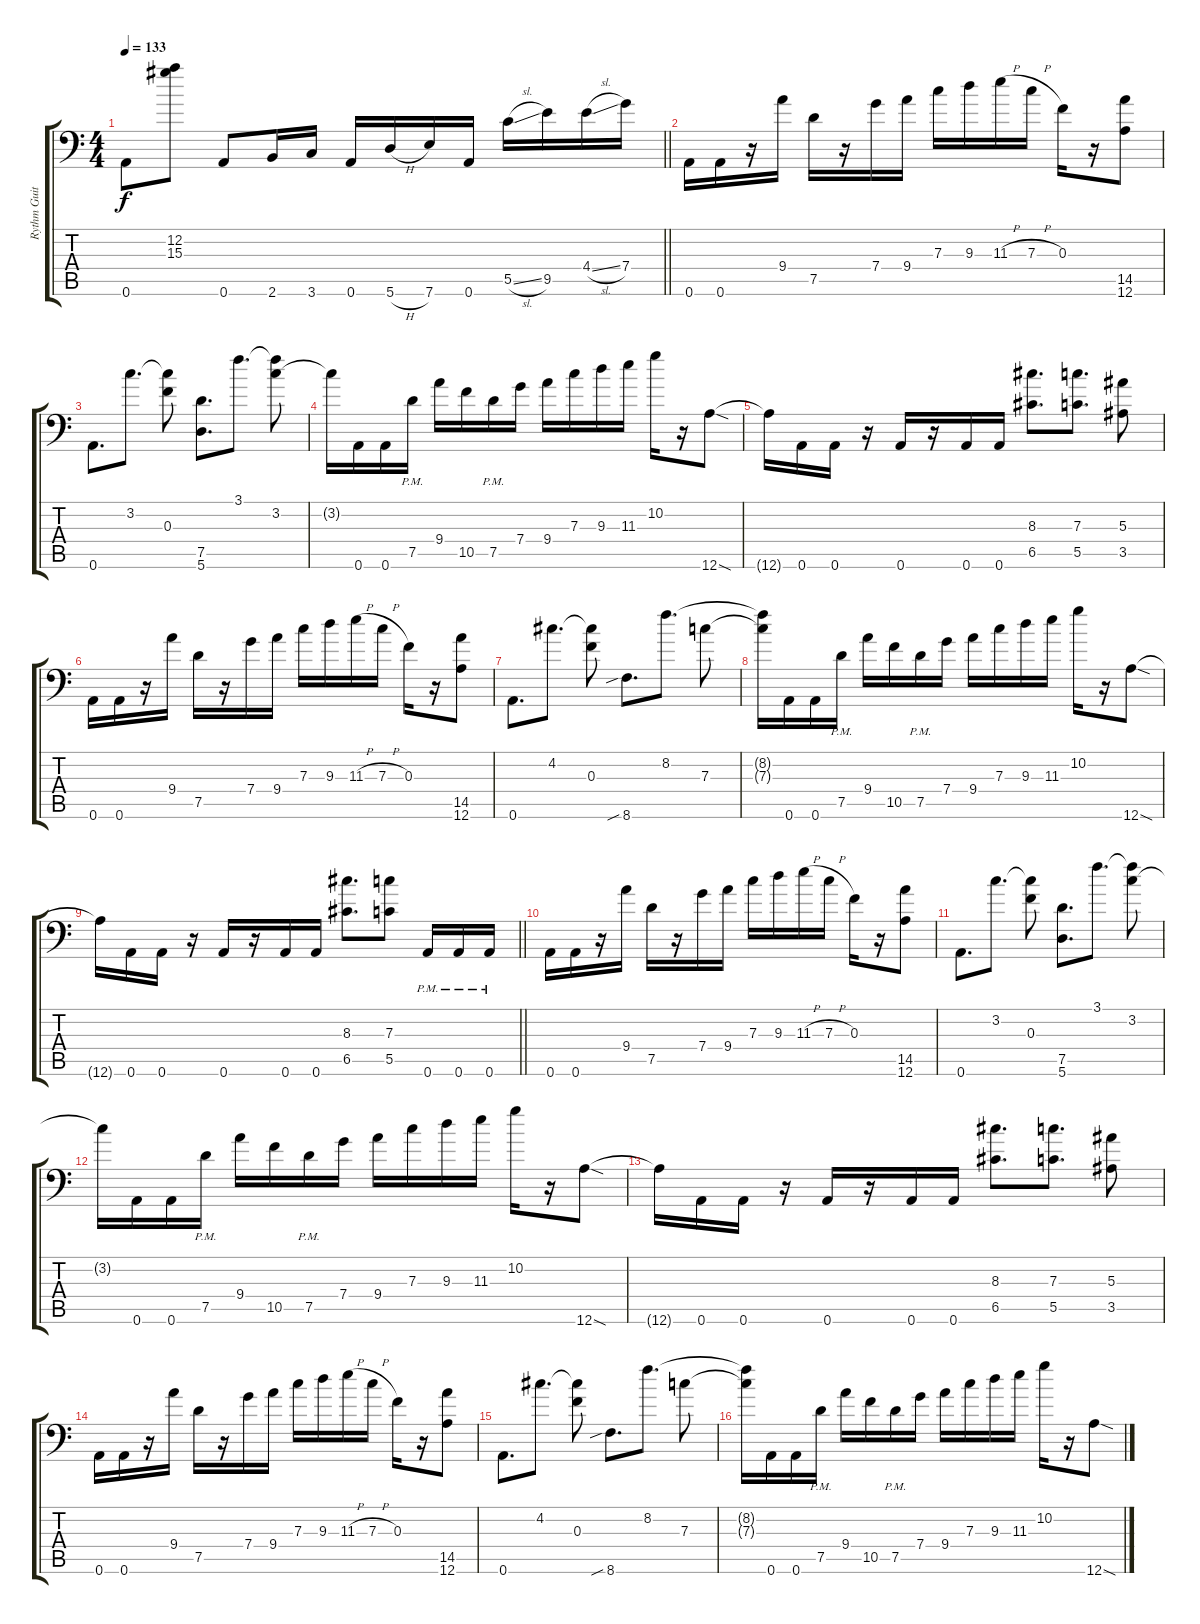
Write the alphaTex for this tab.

\track ("Rythm Guitar #1" "Rythm Guit") {instrument distortionguitar}
\staff {score tabs}
\tuning (D4 A3 F3 C3 G2 A1) {hide}
\ts (4 4)
\tempo 133
\clef f4
\barLineRight lightlight
\ks c
0.6.8{dy f} (12.2 15.3).8 0.6.8 2.6.16 3.6.16 0.6.16 5.6{h}.16 7.6.16 0.6.16 5.5{sl}.16 9.5.16 4.4{sl}.16 7.4.16 |
\section ("" "")
0.6.16 0.6.16 r.16 9.4.16 7.5.16 r.16 7.4.16 9.4.16 7.3.16 9.3.16 11.3{h}.16 7.3{h}.16 0.3.16 r.16 (14.5 12.6).8 |
0.6.8{d} 3.2.8{d} (3.2{t} 0.3).8 (7.5 5.6).8{d} 3.1.8{d} (3.1{t} 3.2).8 |
3.2{t}.16 0.6.16 0.6.16 7.5{pm}.16 9.4.16 10.5.16 7.5{pm}.16 7.4.16 9.4.16 7.3.16 9.3.16 11.3.16 10.2.16 r.16 12.6{sod}.8 |
12.6{t}.16 0.6.16 0.6.16 r.16 0.6.16 r.16 0.6.16 0.6.16 (8.3 6.5).8{d} (7.3 5.5).8{d} (5.3 3.5).8 |
0.6.16 0.6.16 r.16 9.4.16 7.5.16 r.16 7.4.16 9.4.16 7.3.16 9.3.16 11.3{h}.16 7.3{h}.16 0.3.16 r.16 (14.5 12.6).8 |
0.6.8{d} 4.2.8{d} (4.2{t} 0.3).8 8.6{sib}.8{d} 8.2.8{d} 7.3.8 |
(8.2{t} 7.3{t}).16 0.6.16 0.6.16 7.5{pm}.16 9.4.16 10.5.16 7.5{pm}.16 7.4.16 9.4.16 7.3.16 9.3.16 11.3.16 10.2.16 r.16 12.6{sod}.8 |
\barLineRight lightlight
12.6{t}.16 0.6.16 0.6.16 r.16 0.6.16 r.16 0.6.16 0.6.16 (8.3 6.5).8{d} (7.3 5.5).8 0.6{pm}.16 0.6{pm}.16 0.6{pm}.16 |
\section ("" "")
0.6.16 0.6.16 r.16 9.4.16 7.5.16 r.16 7.4.16 9.4.16 7.3.16 9.3.16 11.3{h}.16 7.3{h}.16 0.3.16 r.16 (14.5 12.6).8 |
0.6.8{d} 3.2.8{d} (3.2{t} 0.3).8 (7.5 5.6).8{d} 3.1.8{d} (3.1{t} 3.2).8 |
3.2{t}.16 0.6.16 0.6.16 7.5{pm}.16 9.4.16 10.5.16 7.5{pm}.16 7.4.16 9.4.16 7.3.16 9.3.16 11.3.16 10.2.16 r.16 12.6{sod}.8 |
12.6{t}.16 0.6.16 0.6.16 r.16 0.6.16 r.16 0.6.16 0.6.16 (8.3 6.5).8{d} (7.3 5.5).8{d} (5.3 3.5).8 |
0.6.16 0.6.16 r.16 9.4.16 7.5.16 r.16 7.4.16 9.4.16 7.3.16 9.3.16 11.3{h}.16 7.3{h}.16 0.3.16 r.16 (14.5 12.6).8 |
0.6.8{d} 4.2.8{d} (4.2{t} 0.3).8 8.6{sib}.8{d} 8.2.8{d} 7.3.8 |
(8.2{t} 7.3{t}).16 0.6.16 0.6.16 7.5{pm}.16 9.4.16 10.5.16 7.5{pm}.16 7.4.16 9.4.16 7.3.16 9.3.16 11.3.16 10.2.16 r.16 12.6{sod}.8
